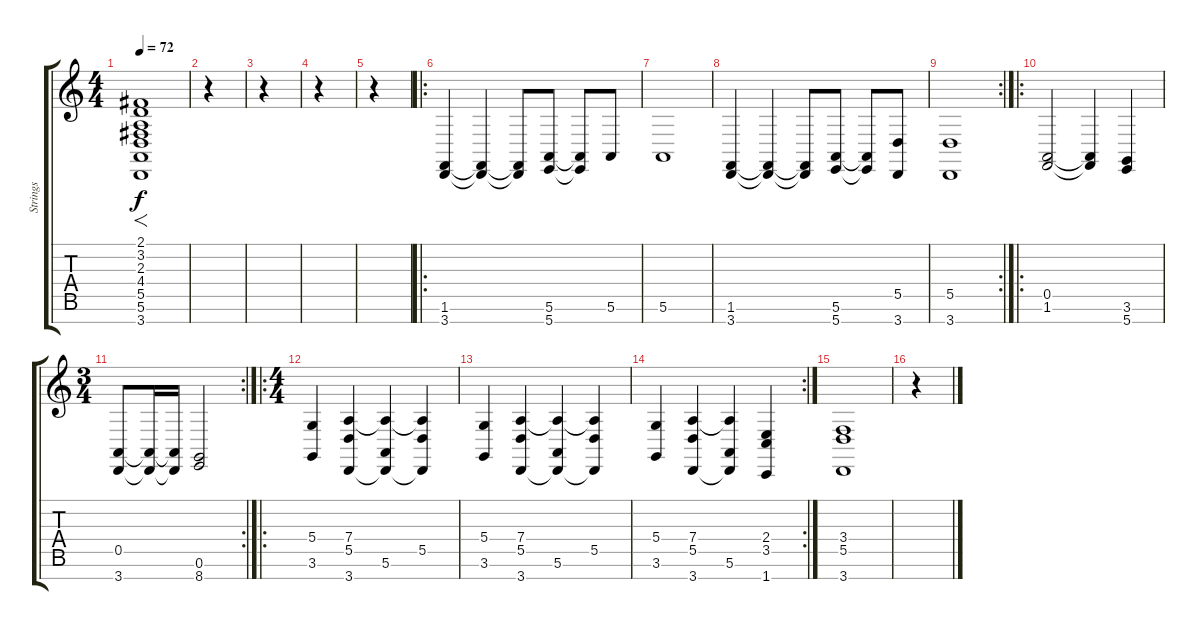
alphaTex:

\track ("Strings" "Strings") {instrument stringensemble1}
\staff {score tabs}
\tuning (E4 B3 G3 D3 A2 E2 B1) {hide}
\ts (4 4)
\tempo 72
\clef g2
\ks c
(2.1 3.2 2.3 4.4 5.5 5.6 3.7).1{f dy f instrument stringensemble1} |
r.4 |
r.4 |
r.4 |
r.4 |
\ro
(1.6 3.7).4 (1.6{t} 3.7{t}).4 (1.6{t} 3.7{t}).8 (5.6 5.7).8 (5.6{t} 5.7{t}).8 5.6.8 |
5.6.1 |
(1.6 3.7).4 (1.6{t} 3.7{t}).4 (1.6{t} 3.7{t}).8 (5.6 5.7).8 (5.6{t} 5.7{t}).8 (5.5 3.7).8 |
\rc 2
(5.5 3.7).1 |
\ro
(0.5 1.6).2 (0.5{t} 1.6{t}).4 (3.6 5.7).4 |
\rc 2
\ts (3 4)
(0.5 3.7).8 (0.5{t} 3.7{t}).16 (0.5{t} 3.7{t}).16 (0.6 8.7).2 |
\ro
\ts (4 4)
(5.4 3.6).4 (7.4 5.5 3.7).4 (7.4{t} 5.6 3.7{t}).4 (7.4{t} 5.5 3.7{t}).4 |
(5.4 3.6).4 (7.4 5.5 3.7).4 (7.4{t} 5.6 3.7{t}).4 (7.4{t} 5.5 3.7{t}).4 |
\rc 2
(5.4 3.6).4 (7.4 5.5 3.7).4 (7.4{t} 5.6 3.7{t}).4 (2.4 3.5 1.7).4 |
(3.4 5.5 3.7).1{volume 2} |
r.4
